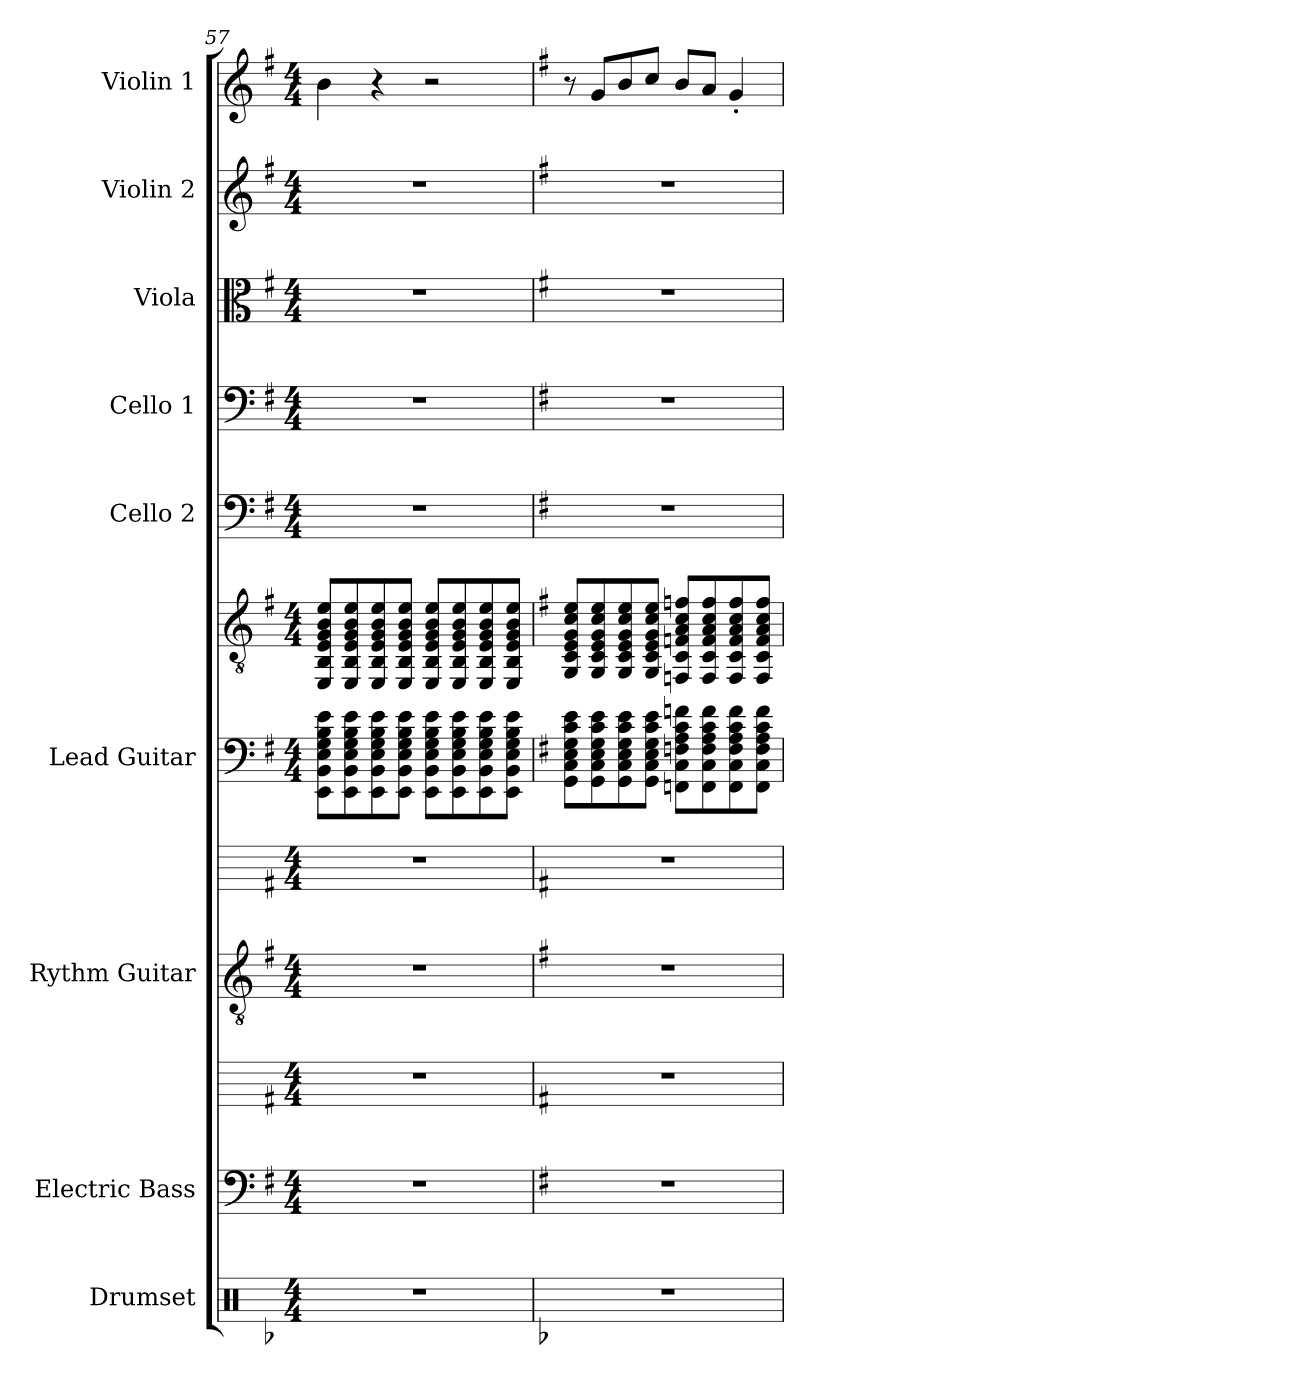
**kern	**kern	**kern	**kern	**kern	**kern	**kern	**kern	**kern	**kern	**kern	**kern
*part9	*part8	*part8	*part7	*part7	*part6	*part6	*part5	*part4	*part3	*part2	*part1
*staff12	*staff11	*staff10	*staff9	*staff8	*staff7	*staff6	*staff5	*staff4	*staff3	*staff2	*staff1
*I"Drumset	*I"Electric Bass	*	*I"Rythm Guitar	*	*I"Lead Guitar	*	*I"Cello 2	*I"Cello 1	*I"Viola	*I"Violin 2	*I"Violin 1
*I'D. Set	*I'El. B.	*	*I'Ryth. Guit.	*	*I'Ld. Gtr	*	*I'C. 2	*I'C. 1	*I'Vla.	*I'Vln. 2	*I'Vln. 1
*clefX	*clefF4	*	*clefGv2	*	*	*clefGv2	*clefF4	*clefF4	*clefC3	*clefG2	*clefG2
*	*ITrd7c12	*ITrd7c12	*	*	*	*	*	*	*	*	*
*k[b-]	*k[f#]	*k[f#]	*k[f#]	*k[f#]	*k[f#]	*k[f#]	*k[f#]	*k[f#]	*k[f#]	*k[f#]	*k[f#]
*M4/4	*M4/4	*M4/4	*M4/4	*M4/4	*M4/4	*M4/4	*M4/4	*M4/4	*M4/4	*M4/4	*M4/4
=57	=57	=57	=57	=57	=57	=57	=57	=57	=57	=57	=57
1r	1r	1r	1r	1r	8EE\ 8BB\ 8E\ 8G\ 8B\ 8e\L	8EE/ 8BB/ 8E/ 8G/ 8B/ 8e/L	1r	1r	1r	1r	4b\
.	.	.	.	.	8EE\ 8BB\ 8E\ 8G\ 8B\ 8e\	8EE/ 8BB/ 8E/ 8G/ 8B/ 8e/	.	.	.	.	.
.	.	.	.	.	8EE\ 8BB\ 8E\ 8G\ 8B\ 8e\	8EE/ 8BB/ 8E/ 8G/ 8B/ 8e/	.	.	.	.	4r
.	.	.	.	.	8EE\ 8BB\ 8E\ 8G\ 8B\ 8e\J	8EE/ 8BB/ 8E/ 8G/ 8B/ 8e/J	.	.	.	.	.
.	.	.	.	.	8EE\ 8BB\ 8E\ 8G\ 8B\ 8e\L	8EE/ 8BB/ 8E/ 8G/ 8B/ 8e/L	.	.	.	.	2r
.	.	.	.	.	8EE\ 8BB\ 8E\ 8G\ 8B\ 8e\	8EE/ 8BB/ 8E/ 8G/ 8B/ 8e/	.	.	.	.	.
.	.	.	.	.	8EE\ 8BB\ 8E\ 8G\ 8B\ 8e\	8EE/ 8BB/ 8E/ 8G/ 8B/ 8e/	.	.	.	.	.
.	.	.	.	.	8EE\ 8BB\ 8E\ 8G\ 8B\ 8e\J	8EE/ 8BB/ 8E/ 8G/ 8B/ 8e/J	.	.	.	.	.
!!LO:PB:g=z
=58	=58	=58	=58	=58	=58	=58	=58	=58	=58	=58	=58
*	*k[f#]	*k[f#]	*k[f#]	*k[f#]	*k[f#]	*k[f#]	*k[f#]	*k[f#]	*k[f#]	*k[f#]	*k[f#]
1r	1r	1r	1r	1r	8GG\ 8C\ 8E\ 8G\ 8c\ 8e\L	8GG/ 8C/ 8E/ 8G/ 8c/ 8e/L	1r	1r	1r	1r	8r
.	.	.	.	.	8GG\ 8C\ 8E\ 8G\ 8c\ 8e\	8GG/ 8C/ 8E/ 8G/ 8c/ 8e/	.	.	.	.	8g/L
.	.	.	.	.	8GG\ 8C\ 8E\ 8G\ 8c\ 8e\	8GG/ 8C/ 8E/ 8G/ 8c/ 8e/	.	.	.	.	8b/
.	.	.	.	.	8GG\ 8C\ 8E\ 8G\ 8c\ 8e\J	8GG/ 8C/ 8E/ 8G/ 8c/ 8e/J	.	.	.	.	8cc/J
.	.	.	.	.	8FF\ 8C\ 8F\ 8A\ 8c\ 8f\L	8FFn/ 8C/ 8Fn/ 8A/ 8c/ 8fn/L	.	.	.	.	8b/L
.	.	.	.	.	8FF\ 8C\ 8F\ 8A\ 8c\ 8f\	8FF/ 8C/ 8F/ 8A/ 8c/ 8f/	.	.	.	.	8a/J
.	.	.	.	.	8FF\ 8C\ 8F\ 8A\ 8c\ 8f\	8FF/ 8C/ 8F/ 8A/ 8c/ 8f/	.	.	.	.	4g'/
.	.	.	.	.	8FF\ 8C\ 8F\ 8A\ 8c\ 8f\J	8FF/ 8C/ 8F/ 8A/ 8c/ 8f/J	.	.	.	.	.
=	=	=	=	=	=	=	=	=	=	=	=
*-	*-	*-	*-	*-	*-	*-	*-	*-	*-	*-	*-
